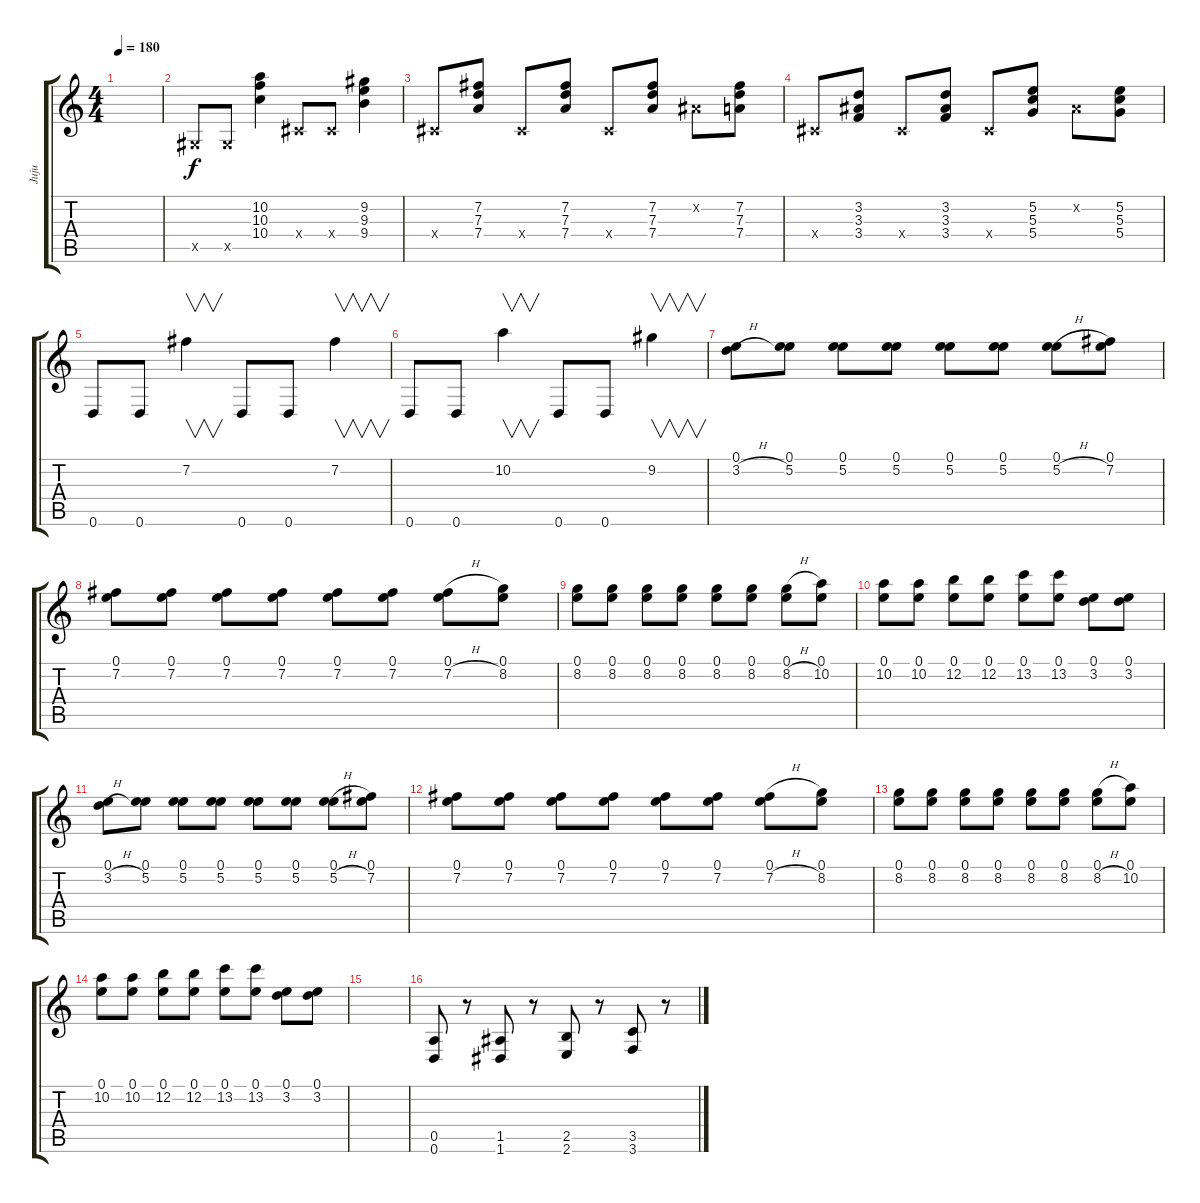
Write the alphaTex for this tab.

\track ("Juju" "Juju") {instrument distortionguitar}
\staff {score tabs}
\tuning (E4 B3 G3 D3 A2 D2) {hide}
\ts (4 4)
\tempo 180
\clef g2
\ks c
|
-1.5{x}.8 -1.5{x}.8 (10.2 10.3 10.4).4 -1.4{x}.8 -1.4{x}.8 (9.2 9.3 9.4).4 |
-1.4{x}.8 (7.2 7.3 7.4).8 -1.4{x}.8 (7.2 7.3 7.4).8 -1.4{x}.8 (7.2 7.3 7.4).8 -1.2{x}.8 (7.2 7.3 7.4).8 |
-1.4{x}.8 (3.2 3.3 3.4).8 -1.4{x}.8 (3.2 3.3 3.4).8 -1.4{x}.8 (5.2 5.3 5.4).8 -1.2{x}.8 (5.2 5.3 5.4).8 |
0.6.8 0.6.8 7.2.4{v} 0.6.8 0.6.8 7.2.4{v} |
0.6.8 0.6.8 10.2.4{v} 0.6.8 0.6.8 9.2.4{v} |
(0.1 3.2{h}).8 (0.1 5.2).8 (0.1 5.2).8 (0.1 5.2).8 (0.1 5.2).8 (0.1 5.2).8 (0.1 5.2{h}).8 (0.1 7.2).8 |
(0.1 7.2).8 (0.1 7.2).8 (0.1 7.2).8 (0.1 7.2).8 (0.1 7.2).8 (0.1 7.2).8 (0.1 7.2{h}).8 (0.1 8.2).8 |
(0.1 8.2).8 (0.1 8.2).8 (0.1 8.2).8 (0.1 8.2).8 (0.1 8.2).8 (0.1 8.2).8 (0.1 8.2{h}).8 (0.1 10.2).8 |
(0.1 10.2).8 (0.1 10.2).8 (0.1 12.2).8 (0.1 12.2).8 (0.1 13.2).8 (0.1 13.2).8 (0.1 3.2).8 (0.1 3.2).8 |
(0.1 3.2{h}).8 (0.1 5.2).8 (0.1 5.2).8 (0.1 5.2).8 (0.1 5.2).8 (0.1 5.2).8 (0.1 5.2{h}).8 (0.1 7.2).8 |
(0.1 7.2).8 (0.1 7.2).8 (0.1 7.2).8 (0.1 7.2).8 (0.1 7.2).8 (0.1 7.2).8 (0.1 7.2{h}).8 (0.1 8.2).8 |
(0.1 8.2).8 (0.1 8.2).8 (0.1 8.2).8 (0.1 8.2).8 (0.1 8.2).8 (0.1 8.2).8 (0.1 8.2{h}).8 (0.1 10.2).8 |
(0.1 10.2).8 (0.1 10.2).8 (0.1 12.2).8 (0.1 12.2).8 (0.1 13.2).8 (0.1 13.2).8 (0.1 3.2).8 (0.1 3.2).8 |
|
(0.5 0.6).8 r.8 (1.5 1.6).8 r.8 (2.5 2.6).8 r.8 (3.5 3.6).8 r.8
